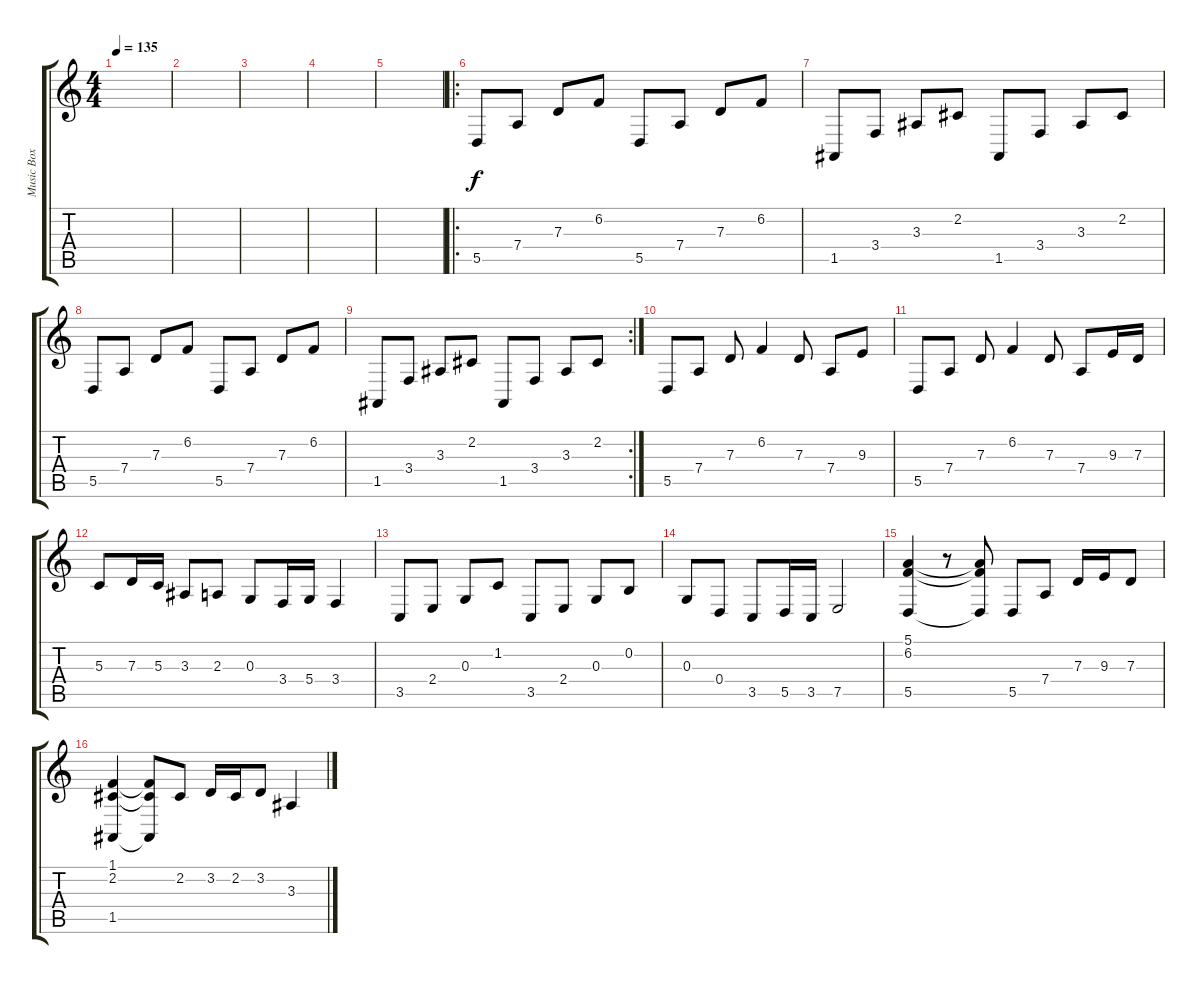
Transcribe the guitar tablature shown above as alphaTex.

\track ("Music Box" "Music Box") {instrument musicbox}
\staff {score tabs}
\tuning (E4 B3 G3 D3 A2 E2) {hide}
\ts (4 4)
\tempo 135
\clef g2
\ks c
|
|
|
|
|
\ro
5.5.8 7.4.8 7.3.8 6.2.8 5.5.8 7.4.8 7.3.8 6.2.8 |
1.5.8 3.4.8 3.3.8 2.2.8 1.5.8 3.4.8 3.3.8 2.2.8 |
5.5.8 7.4.8 7.3.8 6.2.8 5.5.8 7.4.8 7.3.8 6.2.8 |
\rc 2
1.5.8 3.4.8 3.3.8 2.2.8 1.5.8 3.4.8 3.3.8 2.2.8 |
5.5.8 7.4.8 7.3.8 6.2.4 7.3.8 7.4.8 9.3.8 |
5.5.8 7.4.8 7.3.8 6.2.4 7.3.8 7.4.8 9.3.16 7.3.16 |
5.3.8 7.3.16 5.3.16 3.3.8 2.3.8 0.3.8 3.4.16 5.4.16 3.4.4 |
3.5.8 2.4.8 0.3.8 1.2.8 3.5.8 2.4.8 0.3.8 0.2.8 |
0.3.8 0.4.8 3.5.8 5.5.16 3.5.16 7.5.2 |
(5.1 6.2 5.5).4 r.8 (5.1{t} 6.2{t} 5.5{t}).8 5.5.8 7.4.8 7.3.16 9.3.16 7.3.8 |
(1.1 2.2 1.5).4 (1.1{t} 2.2{t} 1.5{t}).8 2.2.8 3.2.16 2.2.16 3.2.8 3.3.4
